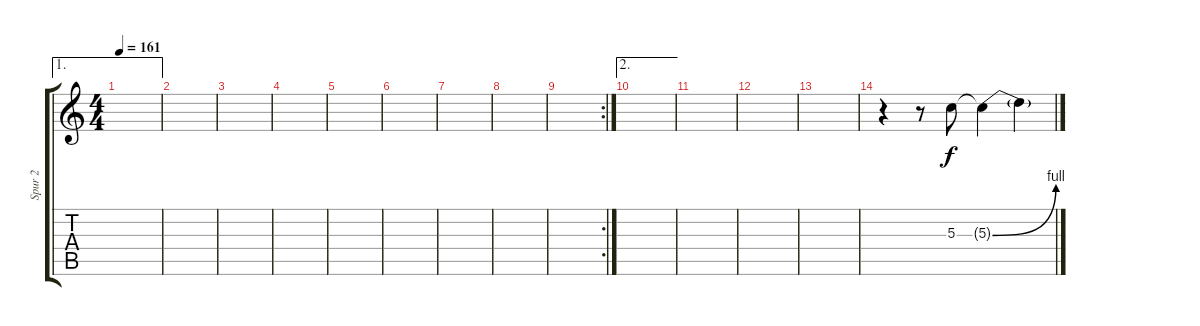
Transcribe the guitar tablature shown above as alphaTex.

\track ("Spur 2" "Spur 2") {instrument distortionguitar}
\staff {score tabs}
\tuning (E4 B3 G3 D3 A2 E2) {hide}
\ae 1
\ts (4 4)
\tempo 161
\clef g2
\ks c
|
|
|
|
|
|
|
|
\rc 2
|
\ae 2
|
|
|
|
r.4 r.8 5.3.8 5.3{be (bend 0 0 60 4) t}.4 5.3{t}.4
